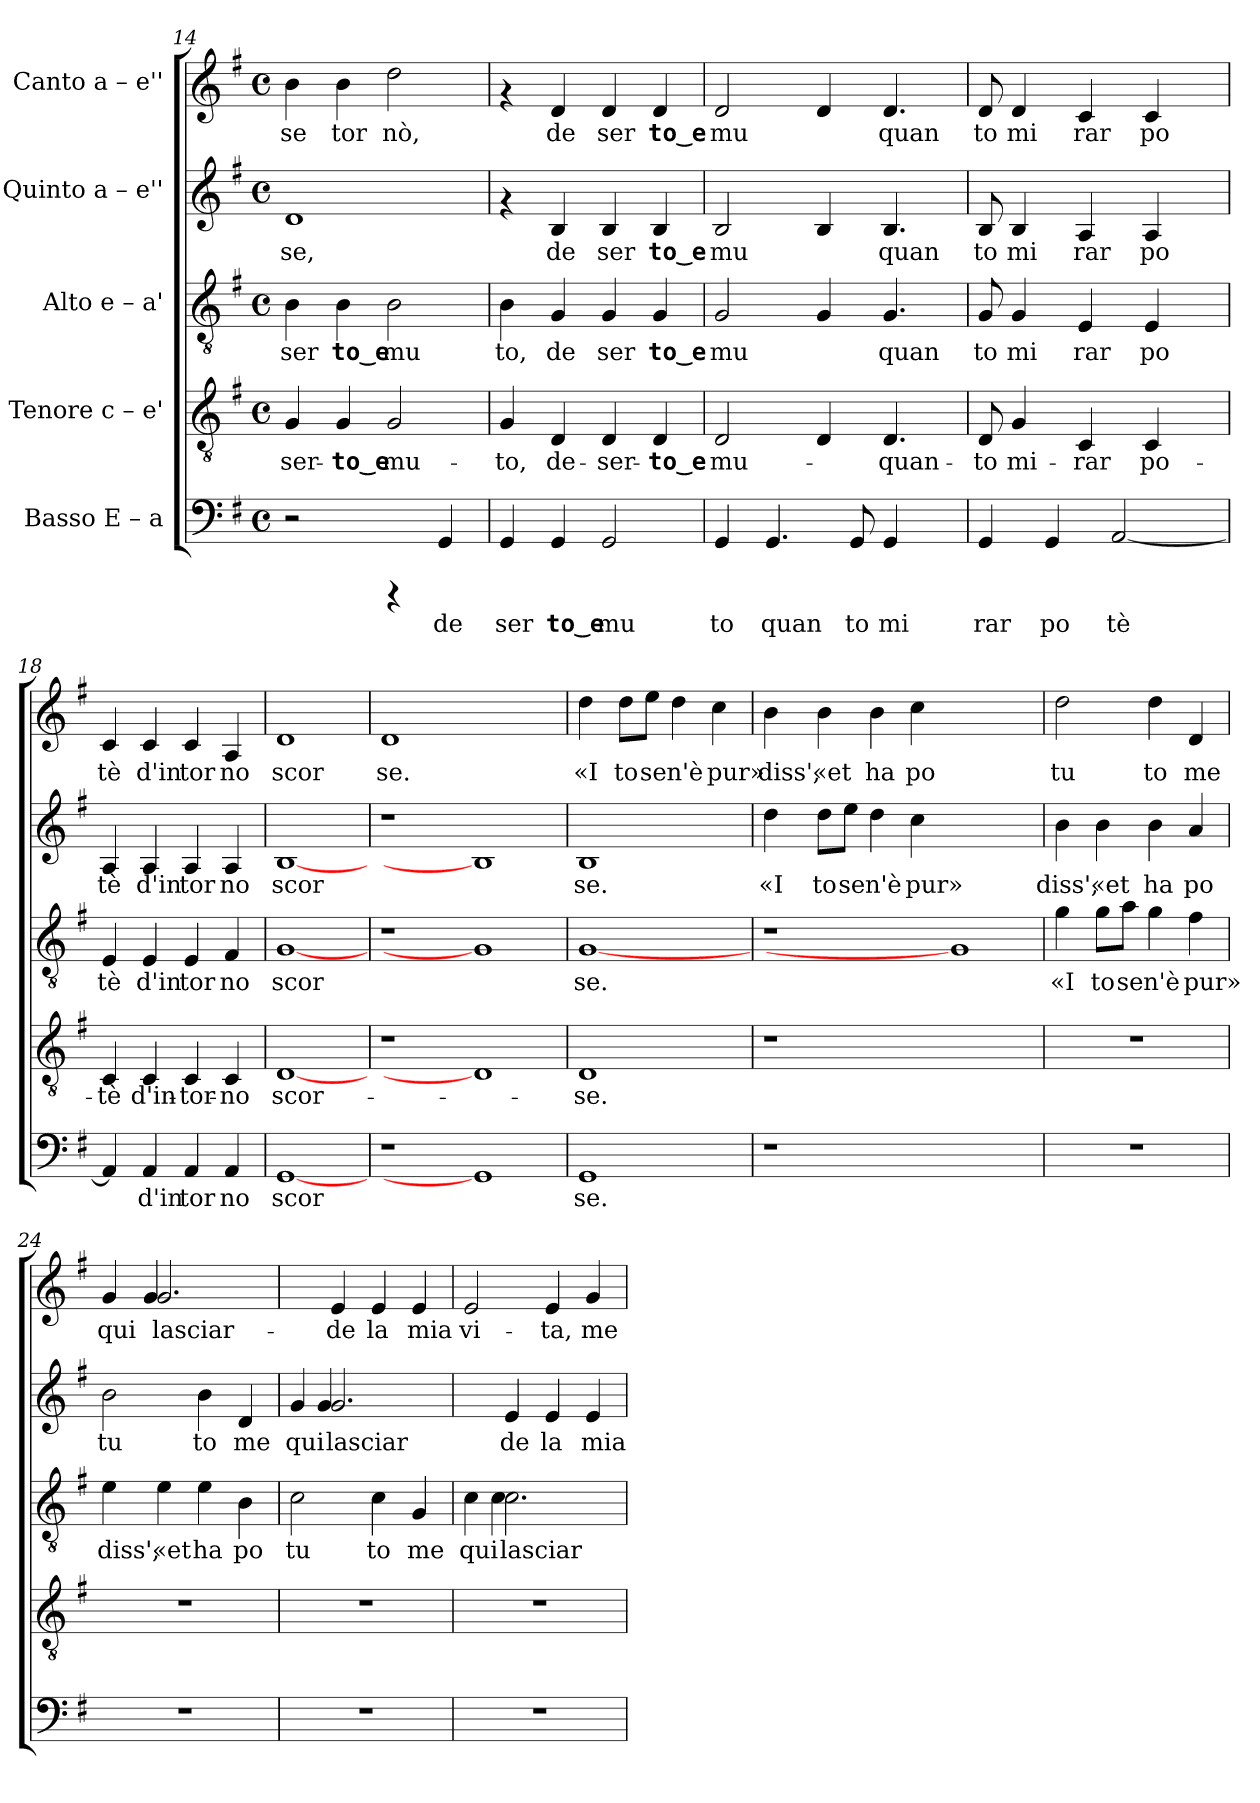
**kern	**text	**kern	**text	**kern	**text	**kern	**text	**kern	**text
*part5	*part5	*part4	*part4	*part3	*part3	*part2	*part2	*part1	*part1
*staff5	*staff5	*staff4	*staff4	*staff3	*staff3	*staff2	*staff2	*staff1	*staff1
*I"Basso  E – a	*	*I"Tenore  c – e'	*	*I"Alto  e – a'	*	*I"Quinto  a – e''	*	*I"Canto  a – e''	*
!!LO:PB:g=z
*clefF4	*	*clefGv2	*	*clefGv2	*	*clefG2	*	*clefG2	*
*k[f#]	*	*k[f#]	*	*k[f#]	*	*k[f#]	*	*k[f#]	*
*G:	*	*G:	*	*G:	*	*G:	*	*G:	*
*M4/4	*	*M4/4	*	*M4/4	*	*M4/4	*	*M4/4	*
*met(c)	*	*met(c)	*	*met(c)	*	*met(c)	*	*met(c)	*
=14	=14	=14	=14	=14	=14	=14	=14	=14	=14
!	!	!	!LO:LY:b:cj	!	!LO:LY:b:rj	!	!LO:LY:b:cj	!	!LO:LY:b:rj
2r	.	4G/	-ser-	4B\	ser	1d	se,	4b\	se
!	!	!	!LO:LY:b:cj	!	!LO:LY:b:rj	!	!	!	!LO:LY:b:rj
.	.	4G/	-to‿e	4B\	to‿e	.	.	4b\	tor
!	!	!	!LO:LY:b:cj	!	!LO:LY:b:rj	!	!	!	!LO:LY:b:rj
4rCCC	.	2G/	mu-	2B\	mu	.	.	2dd\	nò,
!	!LO:LY:b:cj	!	!	!	!	!	!	!	!
4GG/	de	.	.	.	.	.	.	.	.
=15	=15	=15	=15	=15	=15	=15	=15	=15	=15
!	!LO:LY:b:cj	!	!LO:LY:b:cj	!	!LO:LY:b:rj	!	!	!	!
4GG/	ser	4G/	-to,	4B\	to,	4rf	.	4rf	.
!	!LO:LY:b:cj	!	!LO:LY:b:cj	!	!LO:LY:b:rj	!	!LO:LY:b:cj	!	!LO:LY:b:rj
4GG/	to‿e	4D/	de-	4G/	de	4B/	de	4d/	de
!	!LO:LY:b:cj	!	!LO:LY:b:cj	!	!LO:LY:b:rj	!	!LO:LY:b:cj	!	!LO:LY:b:rj
2GG/	mu	4D/	-ser-	4G/	ser	4B/	ser	4d/	ser
!	!	!	!LO:LY:b:cj	!	!LO:LY:b:rj	!	!LO:LY:b:cj	!	!LO:LY:b:rj
.	.	4D/	-to‿e	4G/	to‿e	4B/	to‿e	4d/	to‿e
=16	=16	=16	=16	=16	=16	=16	=16	=16	=16
!	!LO:LY:b:cj	!	!LO:LY:b:cj	!	!LO:LY:b:rj	!	!LO:LY:b:cj	!	!LO:LY:b:rj
4GG/	to	2D/	mu-	2G/	mu	2B/	mu	2d/	mu
!	!LO:LY:b:cj	!	!	!	!	!	!	!	!
4.GG/	quan	.	.	.	.	.	.	.	.
.	.	4D/	.	4G/	.	4B/	.	4d/	.
!	!LO:LY:b:cj	!	!	!	!	!	!	!	!
8GG/	to	.	.	.	.	.	.	.	.
!	!LO:LY:b:cj	!	!LO:LY:b:cj	!	!LO:LY:b:rj	!	!LO:LY:b:cj	!	!LO:LY:b:rj
4GG/	mi	4.D/	-quan-	4.G/	quan	4.B/	quan	4.d/	quan
8ryy	.	.	.	.	.	.	.	.	.
=17	=17	=17	=17	=17	=17	=17	=17	=17	=17
!	!LO:LY:b:cj	!	!LO:LY:b:cj	!	!LO:LY:b:rj	!	!LO:LY:b:cj	!	!LO:LY:b:rj
4GG/	rar	8D/	-to	8G/	to	8B/	to	8d/	to
!	!	!	!LO:LY:b:cj	!	!LO:LY:b:rj	!	!LO:LY:b:cj	!	!LO:LY:b:rj
.	.	4G/	mi-	4G/	mi	4B/	mi	4d/	mi
!	!LO:LY:b:cj	!	!	!	!	!	!	!	!
4GG/	po	.	.	.	.	.	.	.	.
!	!	!	!LO:LY:b:cj	!	!LO:LY:b:rj	!	!LO:LY:b:cj	!	!LO:LY:b:rj
.	.	4C/	-rar	4E/	rar	4A/	rar	4c/	rar
!	!LO:LY:b:cj	!	!	!	!	!	!	!	!
[2AA/	tè	.	.	.	.	.	.	.	.
!	!	!	!LO:LY:b:cj	!	!LO:LY:b:rj	!	!LO:LY:b:cj	!	!LO:LY:b:rj
.	.	4C/	po-	4E/	po	4A/	po	4c/	po
.	.	8ryy	.	8ryy	.	8ryy	.	8ryy	.
=18	=18	=18	=18	=18	=18	=18	=18	=18	=18
!	!	!	!LO:LY:b:cj	!	!LO:LY:b:rj	!	!LO:LY:b:cj	!	!LO:LY:b:rj
4AA/]	.	4C/	-tè	4E/	tè	4A/	tè	4c/	tè
!	!LO:LY:b:cj	!	!LO:LY:b:cj	!	!LO:LY:b:rj	!	!LO:LY:b:cj	!	!LO:LY:b:rj
4AA/	d'in	4C/	d'in-	4E/	d'in	4A/	d'in	4c/	d'in
!	!LO:LY:b:cj	!	!LO:LY:b:cj	!	!LO:LY:b:rj	!	!LO:LY:b:cj	!	!LO:LY:b:rj
4AA/	tor	4C/	-tor-	4E/	tor	4A/	tor	4c/	tor
!	!LO:LY:b:cj	!	!LO:LY:b:cj	!	!LO:LY:b:rj	!	!LO:LY:b:cj	!	!LO:LY:b:rj
4AA/	no	4C/	-no	4F#/	no	4A/	no	4A/	no
!!LO:LB:g=z
=19	=19	=19	=19	=19	=19	=19	=19	=19	=19
!	!LO:LY:b:cj	!	!LO:LY:b:cj	!	!LO:LY:b:rj	!	!LO:LY:b:cj	!	!LO:LY:b:rj
[1GG	scor	[1D	scor-	[1G	scor	[1B	scor	1d	scor
=20	=20	=20	=20	=20	=20	=20	=20	=20	=20
!	!	!	!	!	!	!	!	!	!LO:LY:b:rj
1r	.	1r	.	1r	.	1r	.	1d	se.
1GG]	.	1D]	.	1G]	.	1B]	.	1ryy	.
=21	=21	=21	=21	=21	=21	=21	=21	=21	=21
!	!LO:LY:b:cj	!	!LO:LY:b:cj	!	!LO:LY:b:rj	!	!LO:LY:b:cj	!	!LO:LY:b:rj
1GG	se.	1D	-se.	[1G	se.	1B	se.	4dd\	«I
!	!	!	!	!	!	!	!	!	!LO:LY:b:rj
.	.	.	.	.	.	.	.	8dd\L	to
!	!	!	!	!	!	!	!	!	!LO:LY:b:rj
.	.	.	.	.	.	.	.	8ee\J	se
!	!	!	!	!	!	!	!	!	!LO:LY:b:rj
.	.	.	.	.	.	.	.	4dd\	n'è
!	!	!	!	!	!	!	!	!	!LO:LY:b:rj
.	.	.	.	.	.	.	.	4cc\	pur»
=22	=22	=22	=22	=22	=22	=22	=22	=22	=22
!	!	!	!	!	!	!	!LO:LY:b:cj	!	!LO:LY:b:rj
1r	.	1r	.	1r	.	4dd\	«I	4b\	diss',
!	!	!	!	!	!	!	!LO:LY:b:cj	!	!LO:LY:b:rj
.	.	.	.	.	.	8dd\L	to	4b\	«et
!	!	!	!	!	!	!	!LO:LY:b:cj	!	!
.	.	.	.	.	.	8ee\J	se	.	.
!	!	!	!	!	!	!	!LO:LY:b:cj	!	!LO:LY:b:rj
.	.	.	.	.	.	4dd\	n'è	4b\	ha
!	!	!	!	!	!	!	!LO:LY:b:cj	!	!LO:LY:b:rj
.	.	.	.	.	.	4cc\	pur»	4cc\	po
1ryy	.	1ryy	.	1G]	.	1ryy	.	1ryy	.
=23	=23	=23	=23	=23	=23	=23	=23	=23	=23
!	!	!	!	!	!LO:LY:b:rj	!	!LO:LY:b:cj	!	!LO:LY:b:rj
1r	.	1r	.	4g\	«I	4b\	diss',	2dd\	tu
!	!	!	!	!	!LO:LY:b:rj	!	!LO:LY:b:cj	!	!
.	.	.	.	8g\L	to	4b\	«et	.	.
!	!	!	!	!	!LO:LY:b:rj	!	!	!	!
.	.	.	.	8a\J	se	.	.	.	.
!	!	!	!	!	!LO:LY:b:rj	!	!LO:LY:b:cj	!	!LO:LY:b:rj
.	.	.	.	4g\	n'è	4b\	ha	4dd\	to
!	!	!	!	!	!LO:LY:b:rj	!	!LO:LY:b:cj	!	!LO:LY:b:rj
.	.	.	.	4f#\	pur»	4a/	po	4d/	me
!!LO:PB:g=z
=24	=24	=24	=24	=24	=24	=24	=24	=24	=24
!	!	!	!	!	!LO:LY:b:rj	!	!LO:LY:b:cj	!	!LO:LY:b:rj
*	*	*	*	*	*	*	*	*^	*
1r	.	1r	.	4e\	diss',	2b\	tu	4g/	4ryy	qui
!	!	!	!	!	!LO:LY:b:rj	!	!	!	!	!LO:LY:b:rj
.	.	.	.	4e\	«et	.	.	2.g/	4g/	lasciar-
!	!	!	!	!	!LO:LY:b:rj	!	!LO:LY:b:cj	!	!	!
.	.	.	.	4e\	ha	4b\	to	.	2ryy	.
!	!	!	!	!	!LO:LY:b:rj	!	!LO:LY:b:cj	!	!	!
.	.	.	.	4B\	po	4d/	me	.	.	.
*	*	*	*	*	*	*	*	*v	*v	*
=25	=25	=25	=25	=25	=25	=25	=25	=25	=25
!	!	!	!	!	!LO:LY:b:rj	!	!LO:LY:b:cj	!	!
*	*	*	*	*	*	*^	*	*	*
1r	.	1r	.	2c\	tu	4g/	4ryy	qui	4ryy	.
!	!	!	!	!	!	!	!	!LO:LY:b:cj	!	!LO:LY:b:rj
.	.	.	.	.	.	2.g/	4g/	lasciar	4e/	-de
!	!	!	!	!	!LO:LY:b:rj	!	!	!	!	!LO:LY:b:rj
.	.	.	.	4c\	to	.	2ryy	.	4e/	la
!	!	!	!	!	!LO:LY:b:rj	!	!	!	!	!LO:LY:b:rj
.	.	.	.	4G/	me	.	.	.	4e/	mia
*	*	*	*	*	*	*v	*v	*	*	*
=26	=26	=26	=26	=26	=26	=26	=26	=26	=26
!	!	!	!	!	!LO:LY:b:rj	!	!	!	!LO:LY:b:rj
*	*	*	*	*^	*	*	*	*	*
1r	.	1r	.	4c\	4ryy	qui	4ryy	.	2e/	vi-
!	!	!	!	!	!	!LO:LY:b:rj	!	!LO:LY:b:cj	!	!
.	.	.	.	2.c\	4c\	lasciar	4e/	de	.	.
!	!	!	!	!	!	!	!	!LO:LY:b:cj	!	!LO:LY:b:rj
.	.	.	.	.	2ryy	.	4e/	la	4e/	-ta,
!	!	!	!	!	!	!	!	!LO:LY:b:cj	!	!LO:LY:b:rj
.	.	.	.	.	.	.	4e/	mia	4g/	me
*	*	*	*	*v	*v	*	*	*	*	*
=	=	=	=	=	=	=	=	=	=
*-	*-	*-	*-	*-	*-	*-	*-	*-	*-
